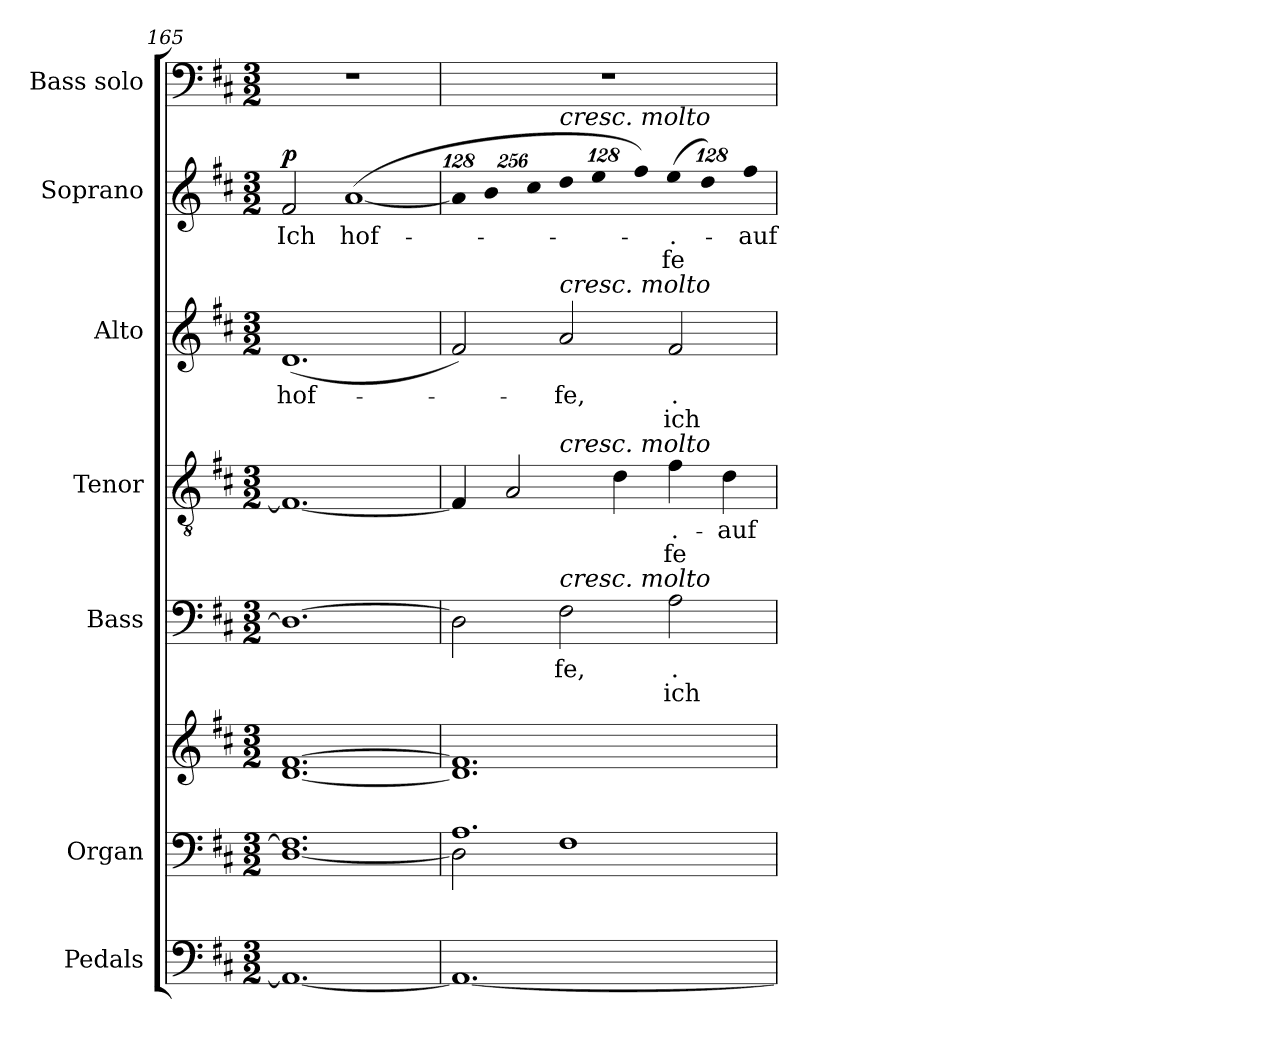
**kern	**kern	**kern	**kern	**text	**text	**kern	**text	**text	**kern	**text	**text	**kern	**text	**text	**dynam	**kern
*part7	*part6	*part6	*part5	*part5	*part5	*part4	*part4	*part4	*part3	*part3	*part3	*part2	*part2	*part2	*part2	*part1
*staff8	*staff7	*staff6	*staff5	*staff5	*staff5	*staff4	*staff4	*staff4	*staff3	*staff3	*staff3	*staff2	*staff2	*staff2	*staff2	*staff1
*I"Pedals	*I"Organ	*	*I"Bass	*	*	*I"Tenor	*	*	*I"Alto	*	*	*I"Soprano	*	*	*	*I"Bass solo
*I'Ped.	*I'Org.	*	*I'B.	*	*	*I'T.	*	*	*I'A.	*	*	*I'S.	*	*	*	*
*clefF4	*clefF4	*clefG2	*clefF4	*	*	*clefGv2	*	*	*clefG2	*	*	*clefG2	*	*	*	*clefF4
*	*	*	*	*	*	*ITrd7c12	*	*	*	*	*	*	*	*	*	*
*k[f#c#]	*k[f#c#]	*k[f#c#]	*k[f#c#]	*	*	*k[f#c#]	*	*	*k[f#c#]	*	*	*k[f#c#]	*	*	*	*k[f#c#]
*D:	*D:	*D:	*D:	*	*	*D:	*	*	*D:	*	*	*D:	*	*	*	*D:
*M3/2	*M3/2	*M3/2	*M3/2	*	*	*M3/2	*	*	*M3/2	*	*	*M3/2	*	*	*	*M3/2
=165	=165	=165	=165	=165	=165	=165	=165	=165	=165	=165	=165	=165	=165	=165	=165	=165
!	!	!	!	!	!	!	!	!	!	!LO:LY:b:color=#000000	!	!	!	!	!	!
!	!	!	!	!	!	!	!	!	!	!	!	!	!LO:LY:b:color=#000000	!	!	!LO:N:vis=1
1.AAi_	[1.Di 1.F#i]	[1.di [1.f#i	1.Di_	.	.	1.FF#i_	.	.	(1.di	hof-	.	2f#i/	Ich	.	p	1.r
!	!	!	!	!	!	!	!	!	!	!	!	!	!LO:LY:b:color=#000000	!	!	!
.	.	.	.	.	.	.	.	.	.	.	.	([1ai	hof-	.	.	.
=166	=166	=166	=166	=166	=166	=166	=166	=166	=166	=166	=166	=166	=166	=166	=166	=166
*	*^	*	*	*	*	*	*	*	*	*	*	*	*	*	*	*
*	*	*	*	*	*	*	*	*	*	*	*	*	*Xbrackettup	*	*	*	*
!	!	!	!	!	!	!	!	!	!	!	!	!	!LO:N:vis=4	!	!	!	!LO:N:vis=1
*	*	*	*	*	*	*	*^	*	*	*	*	*	*	*	*	*	*
1.AAi_	1.Ai	2Di\]	1.di] 1.f#i]	2Di\]	.	.	4FF#i/]	2ryy	.	.	2f#i/)	.	.	512%85ai/]	.	.	.	1.r
!	!	!	!	!	!	!	!	!	!	!	!	!	!	!LO:N:vis=4	!	!	!	!
.	.	.	.	.	.	.	.	.	.	.	.	.	.	1024%171bi\	.	.	.	.
.	.	.	.	.	.	.	2AAi/	.	.	.	.	.	.	.	.	.	.	.
!	!	!	!	!	!	!	!	!	!	!	!	!	!	!LO:N:vis=4	!	!	!	!
.	.	.	.	.	.	.	.	.	.	.	.	.	.	1024%171cc#i\	.	.	.	.
!	!	!	!	!	!LO:LY:b:color=#000000	!	!	!	!	!	!	!	!	!	!	!	!	!
!	!	!	!	!	!	!	!	!	!	!	!	!	!	!LO:TX:a:i:t=cresc. molto	!	!	!	!
!	!	!	!	!	!	!	!	!	!	!	!LO:TX:a:i:t=cresc. molto	!	!	!	!	!	!	!
!	!	!	!	!	!	!	!	!LO:TX:a:i:t=cresc. molto	!	!	!	!	!	!	!	!	!	!
!	!	!	!	!LO:TX:a:i:t=cresc. molto	!	!	!	!	!	!	!	!	!	!	!	!	!	!
!	!	!	!	!	!	!	!	!	!	!	!	!LO:LY:b:color=#000000	!	!LO:N:vis=4	!	!	!	!
.	.	1F#i	.	2F#i\	-fe,	.	.	1ryy	.	.	2ai/	-fe,	.	512%85ddi\	.	.	.	.
!	!	!	!	!	!	!	!	!	!	!	!	!	!	!LO:N:vis=4	!	!	!	!
.	.	.	.	.	.	.	.	.	.	.	.	.	.	1024%171eei\	.	.	.	.
.	.	.	.	.	.	.	4Di\	.	.	.	.	.	.	.	.	.	.	.
!	!	!	!	!	!	!	!	!	!	!	!	!	!	!LO:N:vis=4	!	!	!	!
.	.	.	.	.	.	.	.	.	.	.	.	.	.	1024%171ff#i\)	.	.	.	.
!	!	!	!	!	!LO:LY:a:color=#000000	!LO:LY:b:color=#000000	!	!	!	!	!	!	!	!	!	!	!	!
!	!	!	!	!	!	!	!	!	!LO:LY:a:color=#000000	!LO:LY:b:color=#000000	!	!	!	!	!	!	!	!
!	!	!	!	!	!	!	!	!	!	!	!	!LO:LY:a:color=#000000	!LO:LY:b:color=#000000	!LO:N:vis=4	!	!	!	!
!	!	!	!	!	!	!	!	!	!	!	!	!	!	!	!LO:LY:a:color=#000000	!LO:LY:b:color=#000000	!	!
.	.	.	.	2Ai\	.-	ich	4F#i\	.	.-	-fe	2f#i/	.-	ich	(512%85eei\	.-	-fe	.	.
!	!	!	!	!	!	!	!	!	!	!	!	!	!	!LO:N:vis=4	!	!	!	!
.	.	.	.	.	.	.	.	.	.	.	.	.	.	1024%171ddi\)	.	.	.	.
!	!	!	!	!	!	!	!	!	!LO:LY:b:color=#000000	!	!	!	!	!	!	!	!	!
.	.	.	.	.	.	.	4Di\	.	auf	.	.	.	.	.	.	.	.	.
!	!	!	!	!	!	!	!	!	!	!	!	!	!	!LO:N:vis=4	!	!	!	!
!	!	!	!	!	!	!	!	!	!	!	!	!	!	!	!LO:LY:b:color=#000000	!	!	!
.	.	.	.	.	.	.	.	.	.	.	.	.	.	1024%171ff#i\	auf	.	.	.
*	*v	*v	*	*	*	*	*v	*v	*	*	*	*	*	*	*	*	*	*
=	=	=	=	=	=	=	=	=	=	=	=	=	=	=	=	=
*-	*-	*-	*-	*-	*-	*-	*-	*-	*-	*-	*-	*-	*-	*-	*-	*-
